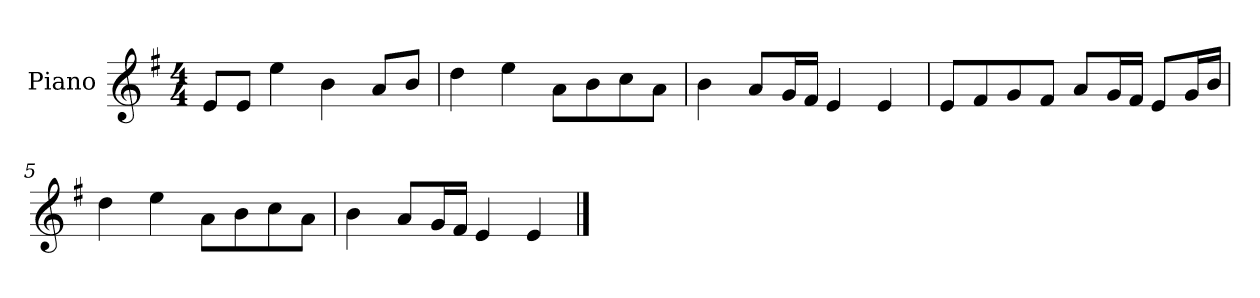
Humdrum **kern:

**kern
*part1
*staff1
*I"Piano
*I'P-no
*clefG2
*k[f#]
*M4/4
*MM90
=1
8e/L
8e/J
4ee\
4b\
8a/L
8b/J
=2
4dd\
4ee\
8a\L
8b\
8cc\
8a\J
=3
4b\
8a/L
16g/L
16f#/JJ
4e/
4e/
=4
8e/L
8f#/
8g/
8f#/J
8a/L
16g/L
16f#/JJ
8e/L
16g/L
16b/JJ
=5
4dd\
4ee\
8a\L
8b\
8cc\
8a\J
!!LO:LB:g=z
=6
4b\
8a/L
16g/L
16f#/JJ
4e/
4e/
==
*-
